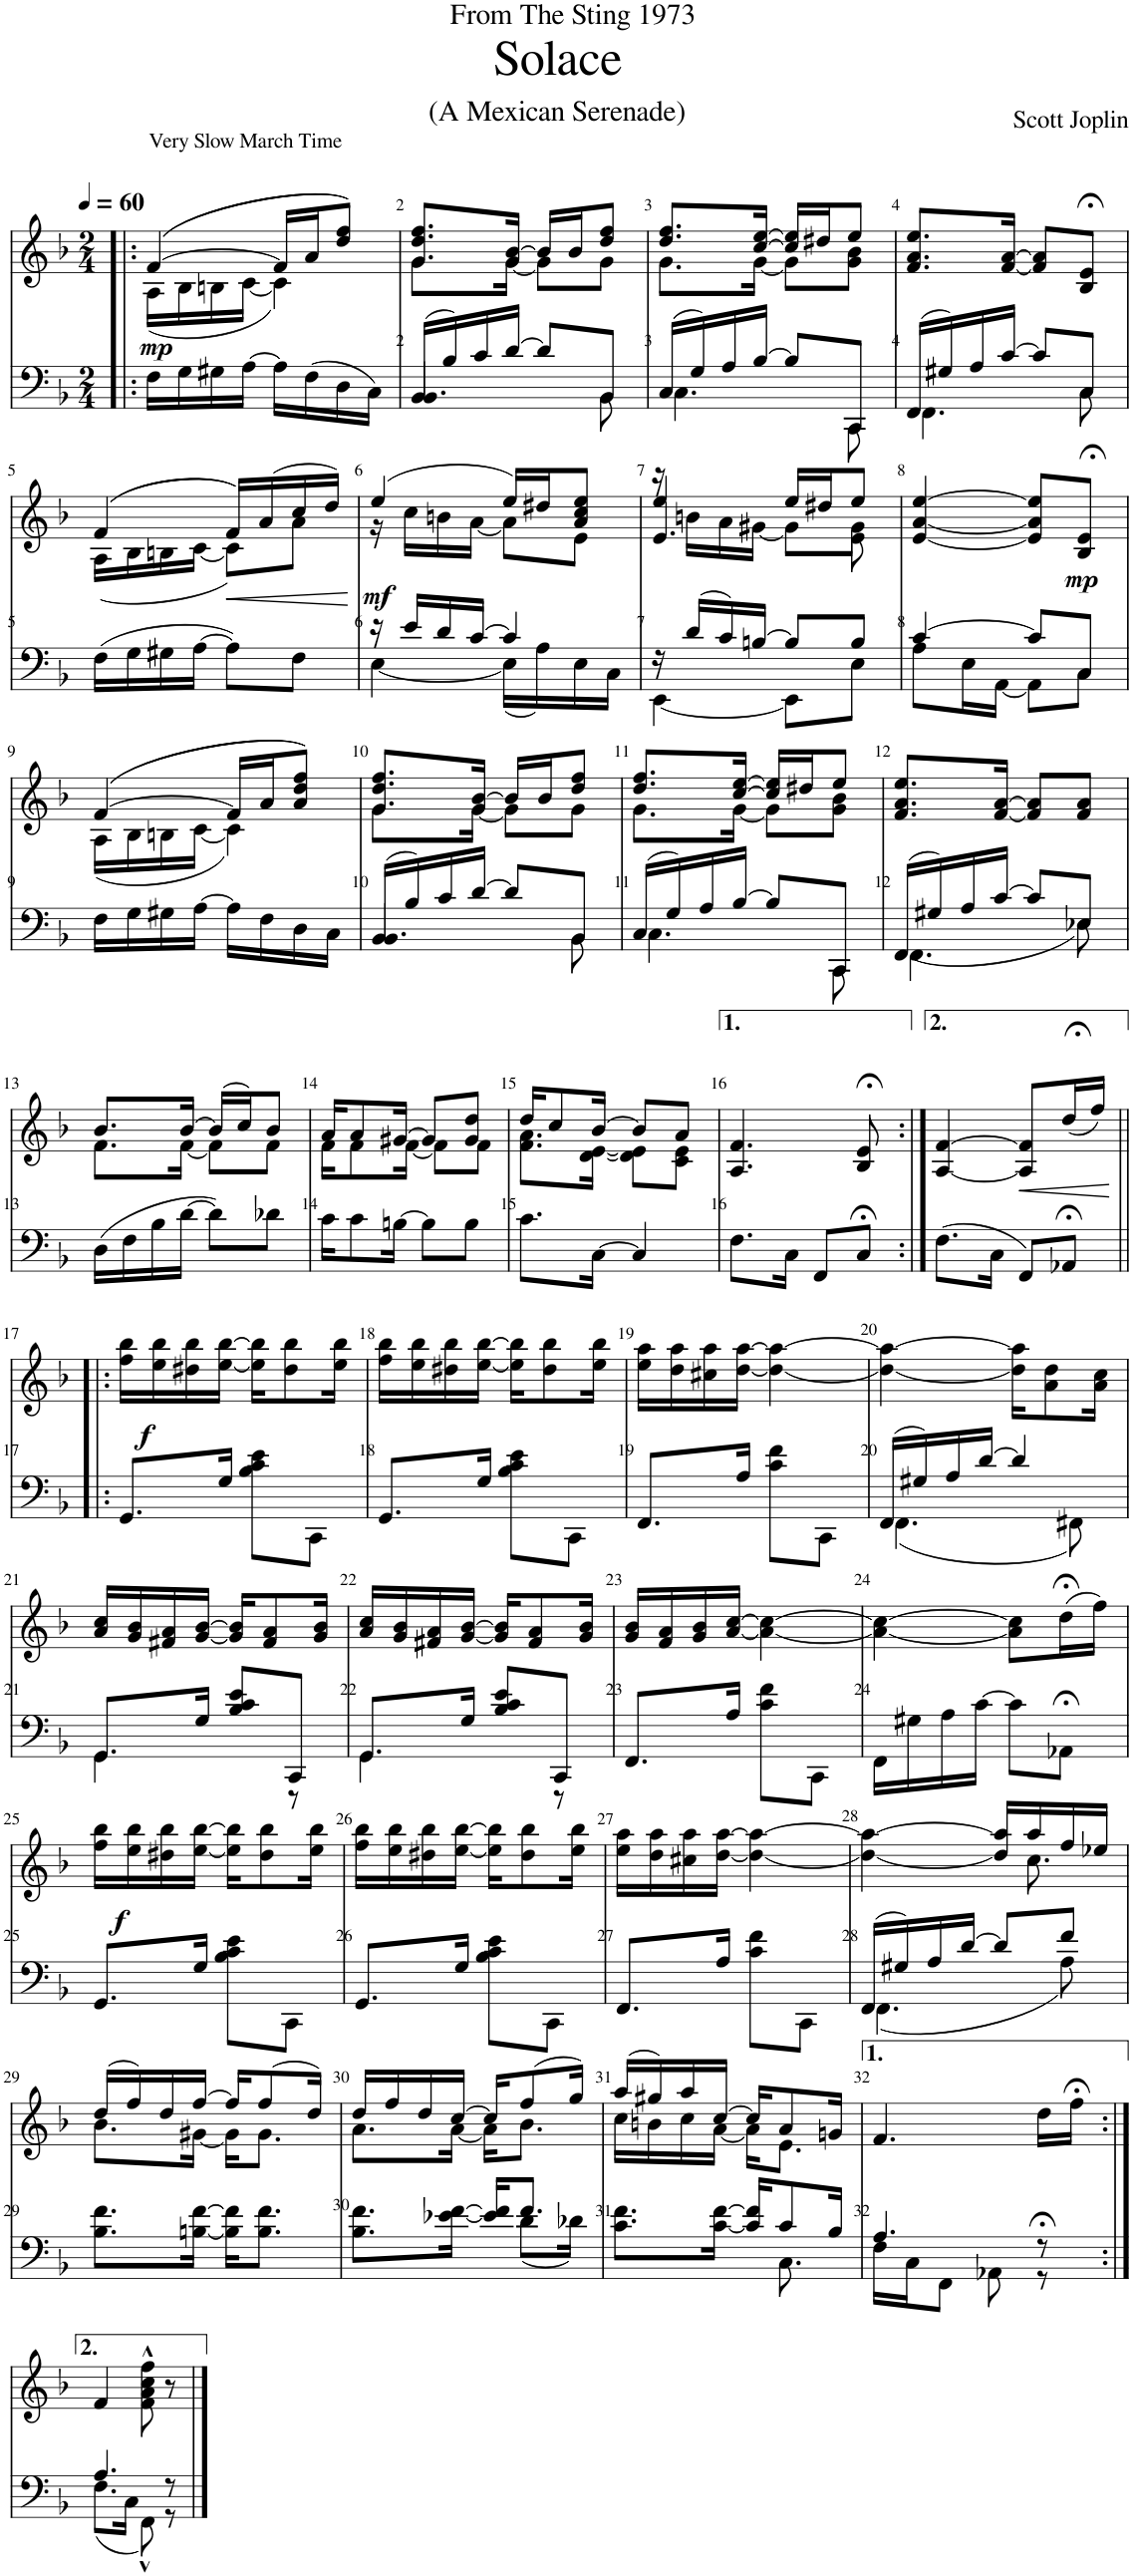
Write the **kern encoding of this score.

**kern	**kern	**dynam
*part1	*part1	*part1
*staff2	*staff1	*staff1/2
*I"Piano	*	*
*I'Pno.	*	*
*clefF4	*clefG2	*
*k[b-]	*k[b-]	*
*M2/4	*M2/4	*
*MM60	*MM60	*
=1!|:	=1!|:	=1!|:
*	*^	*
!	!LO:TX:a:t=Very Slow March Time	!	!
!	!	!	!LO:DY:b
16F\LL	(([4f/	(16A\LL	mp
16G\	.	16B-\	.
16G#X\	.	16Bn\	.
[16A\JJ	.	[16c\JJ	.
16A\LL]	16f/LL]	4c\])	.
16F\	16a/J	.	.
16D\	8dd/ 8ff/J))	.	.
16C\JJ	.	.	.
=2	=2	=2	=2
*^	*	*	*
16BB-/LL	4.BB-/	8.g/ 8.dd/ 8.ff/L	8.g\L	.
16B-/	.	.	.	.
16c/	.	.	.	.
[16d/JJ	.	16g/ [16b-/Jk	[16g\Jk	.
8d/L]	.	16b-/LL]	8g\L]	.
.	.	16b-/J	.	.
8BB-/J	8BB-\	8dd/ 8ff/J	8g\J	.
=3	=3	=3	=3	=3
16C/LL	4.C\	8.dd/ 8.ff/L	8.g\L	.
16G/	.	.	.	.
16A/	.	.	.	.
[16B-/JJ	.	[16cc/ [16ee/Jk	[16g\Jk	.
8B-/L]	.	16cc/] 16ee/]LL	8g\L]	.
.	.	16dd#X/J	.	.
8CC/J	8CC\	8ee/J	8g\ 8b-\J	.
*	*	*v	*v	*
=4	=4	=4	=4
16FF/LL	4.FF\	8.f/ 8.a/ 8.ee/L	.
16G#X/	.	.	.
16A/	.	.	.
[16c/JJ	.	[16f/ [16a/Jk	.
8c/L]	.	8f/] 8a/]L	.
8C/J	8C\	8B-/;< 8e/;<J	.
*v	*v	*	*
!!LO:LB:g=z
=5	=5	=5
*	*^	*
16F\LL	((4f/	(16A\LL	.
16G\	.	16B-\	.
16G#X\	.	16Bn\	.
[16A\JJ	.	[16c\JJ	.
!	!	!	!LO:HP:b
8A\L]	16f/LL))	8c\L])	<
.	(16a/	.	.
8F\J	16cc/	8a\J	.
.	16dd/JJ)	.	.
*	*v	*v	*
.	.	[
=6	=6	=6
*^	*^	*
!	!	!	!	!LO:DY:b
16r	[4E\	(4ee/	16r	mf
16e/LL	.	.	16cc\LL	.
16d/	.	.	16bn\	.
[16c/JJ	.	.	[16a\JJ	.
4c/]	16E\LL]	16ee/LL)	8a\L]	.
.	16A\	16dd#X/J	.	.
.	16E\	8a/ 8cc/ 8ee/J	8e\J	.
.	16C\JJ	.	.	.
=7	=7	=7	=7	=7
*	*	*	*^	*
16r	[4EE\	4ee/	16r	4.e/	.
16d/LL	.	.	16bn\LL	.	.
16c/	.	.	16a\	.	.
[16Bn/JJ	.	.	[16g#X\JJ	.	.
8B/L]	8EE\L]	16ee/LL	8g#\L]	.	.
.	.	16dd#X/J	.	.	.
8B/J	8E\J	8ee/J	8g#\J	8e\	.
*	*	*v	*v	*v	*
=8	=8	=8	=8
[4c/	8A\L	[4e/ [4a/ [4ee/	.
.	16E\L	.	.
.	[16AA\JJ	.	.
8c/L]	8AA\L]	8e/] 8a/] 8ee/]L	.
!	!	!	!LO:DY:b
8C/J	8C\J	8B-/;< 8e/;<J	mp
*v	*v	*	*
!!LO:LB:g=z
=9	=9	=9
*	*^	*
16F\LL	(([4f/	(16A\LL	.
16G\	.	16B-\	.
16G#X\	.	16Bn\	.
[16A\JJ	.	[16c\JJ	.
16A\LL]	16f/LL]	4c\])	.
16F\	16a/J	.	.
16D\	8a/ 8dd/ 8ff/J))	.	.
16C\JJ	.	.	.
=10	=10	=10	=10
*^	*	*	*
16BB-/LL	4.BB-/	8.g/ 8.dd/ 8.ff/L	8.g\L	.
16B-/	.	.	.	.
16c/	.	.	.	.
[16d/JJ	.	16g/ [16b-/Jk	[16g\Jk	.
8d/L]	.	16b-/LL]	8g\L]	.
.	.	16b-/J	.	.
8BB-/J	8BB-\	8dd/ 8ff/J	8g\J	.
=11	=11	=11	=11	=11
16C/LL	4.C\	8.dd/ 8.ff/L	8.g\L	.
16G/	.	.	.	.
16A/	.	.	.	.
[16B-/JJ	.	[16cc/ [16ee/Jk	[16g\Jk	.
8B-/L]	.	16cc/] 16ee/]LL	8g\L]	.
.	.	16dd#X/J	.	.
8CC/J	8CC\	8ee/J	8g\ 8b-\J	.
*	*	*v	*v	*
=12	=12	=12	=12
16FF/LL	4.FF\	8.f/ 8.a/ 8.ee/L	.
16G#X/	.	.	.
16A/	.	.	.
[16c/JJ	.	[16f/ [16a/Jk	.
8c/L]	.	8f/] 8a/]L	.
8E-X/J	8E-\	8f/ 8a/J	.
*v	*v	*	*
!!LO:LB:g=z
=13	=13	=13
*	*^	*
16D\LL	8.b-/L	8.f\L	.
16F\	.	.	.
16B-\	.	.	.
[16d\JJ	[16b-/Jk	[16f\Jk	.
8d\L]	(16b-/LL]	8f\L]	.
.	16cc/J)	.	.
8d-X\J	8b-/J	8f\J	.
=14	=14	=14	=14
16c\KL	16a/KL	16f\KL	.
8c\	8a/	8f\	.
[16Bn\Jk	[16g#X/Jk	[16f\Jk	.
8B\L]	8g#/L]	8f\L]	.
8B\J	8g#/ 8dd/J	8f\J	.
=15	=15	=15	=15
8.c\L	16dd/KL	8.f\ 8.a\L	.
.	8cc/	.	.
[16C\Jk	[16b-/Jk	[16d\ [16e\Jk	.
4C/]	8b-/L]	8d\] 8e\]L	.
.	8a/J	8c\ 8e\J	.
*	*v	*v	*
=16	=16	=16
8.F\L	4.A/ 4.f/	.
16C\Jk	.	.
8FF/L	.	.
8C;</J	8B-/;< 8e/;<	.
=16X1:|!	=16X1:|!	=16X1:|!
8.F\L	[4A/ [4f/	.
16C\Jk	.	.
!	!	!LO:HP:b
8FF/L	8A/];< 8f/];<L	<
8AA-X;</J	(16dd/L	.
.	16ff/JJ)	.
.	.	[
!!LO:LB:g=z
=17!|:	=17!|:	=17!|:
!	!	!LO:DY:b
8.GG/L	16ff\ 16bb-\LL	f
.	16ee\ 16bb-\	.
.	16dd#X\ 16bb-\	.
16G/Jk	[16ee\ [16bb-\JJ	.
8B-\ 8c\ 8e\L	16ee\] 16bb-\]KL	.
.	8dd#\ 8bb-\	.
8CC\J	.	.
.	16ee\ 16bb-\Jk	.
=18	=18	=18
8.GG/L	16ff\ 16bb-\LL	.
.	16ee\ 16bb-\	.
.	16dd#X\ 16bb-\	.
16G/Jk	[16ee\ [16bb-\JJ	.
8B-\ 8c\ 8e\L	16ee\] 16bb-\]KL	.
.	8dd#\ 8bb-\	.
8CC\J	.	.
.	16ee\ 16bb-\Jk	.
=19	=19	=19
8.FF/L	16ee\ 16aa\LL	.
.	16dd\ 16aa\	.
.	16cc#X\ 16aa\	.
16A/Jk	[16dd\ [16aa\JJ	.
8c\ 8f\L	4dd\_ 4aa\_	.
8CC\J	.	.
=20	=20	=20
*^	*	*
16FF/LL	4.FF\	4dd\_ 4aa\_	.
16G#X/	.	.	.
16A/	.	.	.
[16d/JJ	.	.	.
4d/]	.	16dd\] 16aa\]KL	.
.	.	8a\ 8dd\	.
.	8FF#X\	.	.
.	.	16a\ 16cc\Jk	.
!!LO:LB:g=z
=21	=21	=21	=21
8.GG/L	4.GG\	16a/ 16cc/LL	.
.	.	16g/ 16b-/	.
.	.	16f#X/ 16a/	.
16G/Jk	.	[16g/ [16b-/JJ	.
8B-/ 8c/ 8e/L	.	16g/] 16b-/]KL	.
.	.	8f#/ 8a/	.
8CC/J	8r	.	.
.	.	16g/ 16b-/Jk	.
=22	=22	=22	=22
8.GG/L	4.GG\	16a/ 16cc/LL	.
.	.	16g/ 16b-/	.
.	.	16f#X/ 16a/	.
16G/Jk	.	[16g/ [16b-/JJ	.
8B-/ 8c/ 8e/L	.	16g/] 16b-/]KL	.
.	.	8f#/ 8a/	.
8CC/J	8r	.	.
.	.	16g/ 16b-/Jk	.
*v	*v	*	*
=23	=23	=23
8.FF/L	16g/ 16b-/LL	.
.	16f/ 16a/	.
.	16g/ 16b-/	.
16A/Jk	[16a/ [16cc/JJ	.
8c\ 8f\L	4a\_ 4cc\_	.
8CC\J	.	.
=24	=24	=24
16FF\LL	4a\_ 4cc\_	.
16G#X\	.	.
16A\	.	.
[16c\JJ	.	.
8c\L]	8a\] 8cc\]L	.
8AA-X;<\J	(16dd;<\L	.
.	16ff\JJ)	.
!!LO:LB:g=z
=25	=25	=25
!	!	!LO:DY:b
8.GG/L	16ff\ 16bb-\LL	f
.	16ee\ 16bb-\	.
.	16dd#X\ 16bb-\	.
16G/Jk	[16ee\ [16bb-\JJ	.
8B-\ 8c\ 8e\L	16ee\] 16bb-\]KL	.
.	8dd#\ 8bb-\	.
8CC\J	.	.
.	16ee\ 16bb-\Jk	.
=26	=26	=26
8.GG/L	16ff\ 16bb-\LL	.
.	16ee\ 16bb-\	.
.	16dd#X\ 16bb-\	.
16G/Jk	[16ee\ [16bb-\JJ	.
8B-\ 8c\ 8e\L	16ee\] 16bb-\]KL	.
.	8dd#\ 8bb-\	.
8CC\J	.	.
.	16ee\ 16bb-\Jk	.
=27	=27	=27
8.FF/L	16ee\ 16aa\LL	.
.	16dd\ 16aa\	.
.	16cc#X\ 16aa\	.
16A/Jk	[16dd\ [16aa\JJ	.
8c\ 8f\L	4dd\_ 4aa\_	.
8CC\J	.	.
=28	=28	=28
*^	*^	*
16FF/LL	4.FF\	4dd\_ 4aa\_	16ryy	.
*	*	*v	*v	*
16G#X/	.	.	.
16A/	.	.	.
[16d/JJ	.	.	.
8d/L]	.	16dd/] 16aa/]LL	.
*	*	*^	*
.	.	16aa/	8.cc\	.
8f/J	8A\	16ff/	.	.
.	.	16ee-X/JJ	.	.
*v	*v	*	*	*
!!LO:LB:g=z	!!
=29	=29	=29	=29
8.B-\ 8.f\L	(16dd/LL	8.b-\L	.
.	16ff/)	.	.
.	16dd/	.	.
[16Bn\ [16f\Jk	[16ff/JJ	[16g#X\Jk	.
16B\] 16f\]KL	16ff/KL]	16g#\KL]	.
8.B\ 8.f\J	(8ff/	8.g#\J	.
.	16dd/Jk)	.	.
=30	=30	=30	=30
*^	*	*	*
8.B-\ 8.f\L	16ryy	16dd/LL	8.a\L	.
*v	*v	*	*	*
.	16ff/	.	.
.	16dd/	.	.
[16e-X\ [16f\Jk	[16cc/JJ	[16a\Jk	.
16e-/] 16f/]KL	16cc/KL]	16a\KL]	.
*^	*	*	*
8.f/J	8d\L	(8ff/	8.b-\J	.
.	16d-X\Jk	16gg/Jk)	.	.
=31	=31	=31	=31	=31
8.c\ 8.f\L	16ryy	(16aa/LL	16cc\LL	.
*v	*v	*	*	*
.	16gg#X/)	16bn\	.
.	16aa/	16cc\	.
[16c\ [16f\Jk	[16cc/JJ	[16a\JJ	.
16c/] 16f/]KL	16cc/KL]	16a\KL]	.
*^	*	*	*
8c/	8.C\	8a/	8.e\J	.
16B-/Jk	.	16gn/Jk	.	.
*	*	*v	*v	*
=32	=32	=32	=32
4.A/	16F\LL	4.f/	.
.	16C\J	.	.
.	8FF\J	.	.
.	8AA-X\	.	.
8r;<	8r	16dd\LL	.
.	.	16ff;<\JJ	.
!!LO:LB:g=z
=32X2:|!	=32X2:|!	=32X2:|!	=32X2:|!
4.A/	8.F\L	4f/	.
.	16C\Jk	.	.
.	8FF^^\	8f\^^ 8a\^^ 8cc\^^ 8ff\^^	.
8r	8r	8r	.
*v	*v	*	*
==	==	==
*-	*-	*-
